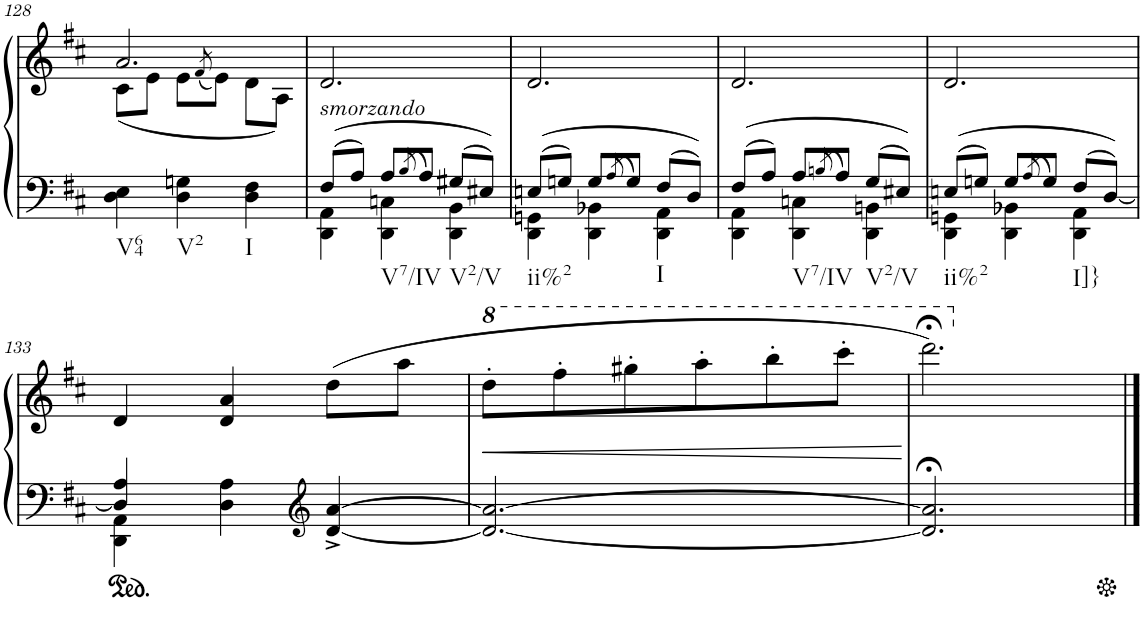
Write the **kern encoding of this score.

**kern	**kern	**dynam
*part2	*part1	*part1
*staff2	*staff1	*staff1
*I"piano	*I"piano	*
*I'Pno	*I'Pno	*
!!LO:PB:g=z
*clefF4	*clefG2	*
*k[f#c#]	*k[f#c#]	*
*M3/4	*M3/4	*
=128	=128	=128
*	*^	*
!LO:TX:b:t=V64	!	!	!
4D\ 4E\	2.a/	(8c#\L	.
.	.	8e\J	.
!LO:TX:b:t=V2	!	!	!
4D\ 4Gn\	.	8e\L	.
.	.	(8qf#/	.
.	.	8e\J)	.
!LO:TX:b:t=I	!	!	!
4D\ 4F#\	.	8d\L	.
.	.	8A\J)	.
=129	=129	=129	=129
*^	*	*	*
!	!	!LO:TX:b:i:t=smorzando	!	!
*	*	*v	*v	*
((8F#/L	4DD\ 4AA\	2.d/	.
8A/J)	.	.	.
!LO:TX:b:t=V7/IV	!	!	!
8A/L	4DD\ 4Cn\	.	.
(8qB/	.	.	.
8A/J)	.	.	.
!LO:TX:b:t=V2/V	!	!	!
(8G#X/L	4DD\ 4BB\	.	.
8E#X/J))	.	.	.
=130	=130	=130	=130
!LO:TX:b:t=ii%2	!	!	!
((8En/L	4DD\ 4GGn\	2.d/	.
8Gn/J)	.	.	.
8G/L	4DD\ 4BB-X\	.	.
(8qA/	.	.	.
8G/J)	.	.	.
!LO:TX:b:t=I	!	!	!
(8F#/L	4DD\ 4AA\	.	.
8D/J))	.	.	.
=131	=131	=131	=131
((8F#/L	4DD\ 4AA\	2.d/	.
8A/J)	.	.	.
!LO:TX:b:t=V7/IV	!	!	!
8A/L	4DD\ 4Cn\	.	.
(8qBn/	.	.	.
8A/J)	.	.	.
!LO:TX:b:t=V2/V	!	!	!
(8G/L	4DD\ 4BBn\	.	.
8E#X/J))	.	.	.
=132	=132	=132	=132
!LO:TX:b:t=ii%2	!	!	!
((8En/L	4DD\ 4GGn\	2.d/	.
8Gn/J)	.	.	.
8G/L	4DD\ 4BB-X\	.	.
(8qA/	.	.	.
8G/J)	.	.	.
!LO:TX:b:t=I]}	!	!	!
(8F#/L	4DD\ 4AA\	.	.
[<8D/J))	.	.	.
!!LO:LB:g=z
=133	=133	=133	=133
*ped	*	*	*
4D/] 4A/	4DD\ 4AA\	4d/	.
4D\ 4A\	2ryy	4d/ 4a/	.
*clefG2	*	*	*
[4d/^ [4a/^	.	(8dd\L	.
.	.	8aa\J	.
*v	*v	*	*
=134	=134	=134
*	*8va	*
2.d/_ 2.a/_	8ddd'\L	.
!	!	!LO:HP:b
.	8fff#'\	<
.	8ggg#X'\	.
.	8aaa'\	.
.	8bbb'\	.
.	8cccc#'\J	.
=135	=135	=135
2.d/];< 2.a/];<	2.dddd;<\)	.
.	.	[
*Xped	*	*
*	*X8va	*
==	==	==
*-	*-	*-
